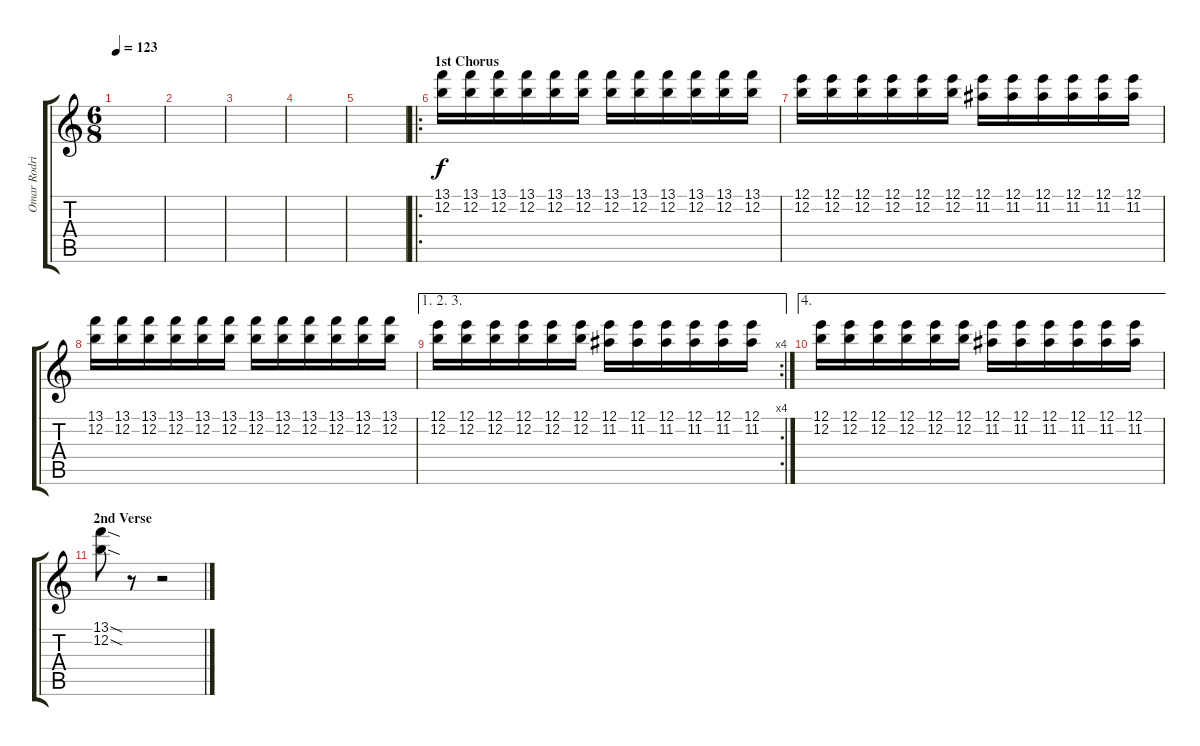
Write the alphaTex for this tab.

\track ("Omar Rodriguez-Lopez - Lead" "Omar Rodri") {instrument distortionguitar}
\staff {score tabs}
\tuning (E4 B3 G3 D3 A2 E2) {hide}
\ts (6 8)
\tempo 123
\clef g2
\ks c
|
|
|
|
|
\ro
\section ("" "1st Chorus")
(13.1 12.2).16 (13.1 12.2).16 (13.1 12.2).16 (13.1 12.2).16 (13.1 12.2).16 (13.1 12.2).16 (13.1 12.2).16 (13.1 12.2).16 (13.1 12.2).16 (13.1 12.2).16 (13.1 12.2).16 (13.1 12.2).16 |
(12.1 12.2).16 (12.1 12.2).16 (12.1 12.2).16 (12.1 12.2).16 (12.1 12.2).16 (12.1 12.2).16 (12.1 11.2).16 (12.1 11.2).16 (12.1 11.2).16 (12.1 11.2).16 (12.1 11.2).16 (12.1 11.2).16 |
(13.1 12.2).16 (13.1 12.2).16 (13.1 12.2).16 (13.1 12.2).16 (13.1 12.2).16 (13.1 12.2).16 (13.1 12.2).16 (13.1 12.2).16 (13.1 12.2).16 (13.1 12.2).16 (13.1 12.2).16 (13.1 12.2).16 |
\ae (1 2 3)
\rc 4
(12.1 12.2).16 (12.1 12.2).16 (12.1 12.2).16 (12.1 12.2).16 (12.1 12.2).16 (12.1 12.2).16 (12.1 11.2).16 (12.1 11.2).16 (12.1 11.2).16 (12.1 11.2).16 (12.1 11.2).16 (12.1 11.2).16 |
\ae 4
(12.1 12.2).16 (12.1 12.2).16 (12.1 12.2).16 (12.1 12.2).16 (12.1 12.2).16 (12.1 12.2).16 (12.1 11.2).16 (12.1 11.2).16 (12.1 11.2).16 (12.1 11.2).16 (12.1 11.2).16 (12.1 11.2).16 |
\section ("" "2nd Verse")
(13.1{sod} 12.2{sod}).8 r.8 r.2
